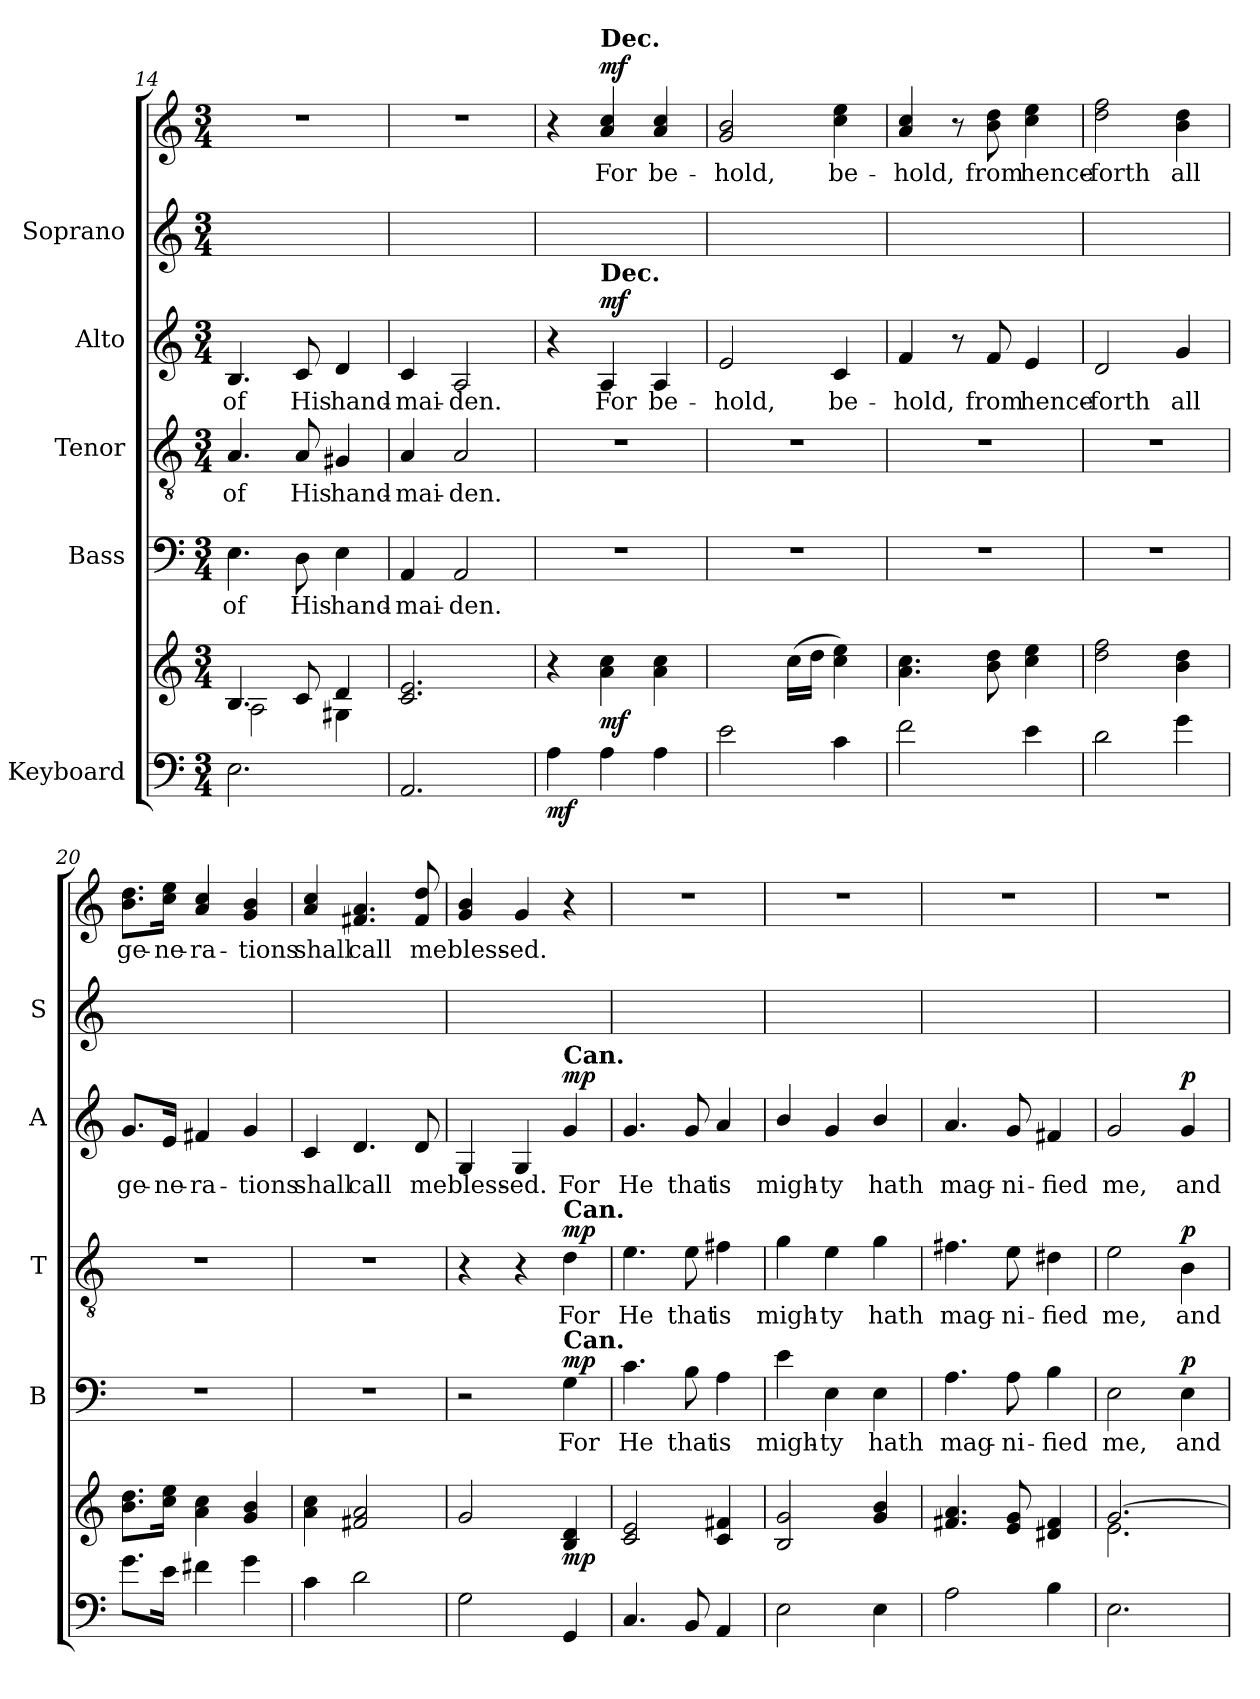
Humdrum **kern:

**kern	**kern	**dynam	**kern	**text	**dynam	**kern	**text	**dynam	**kern	**text	**dynam	**kern	**kern	**text	**dynam
*part5	*part5	*part5	*part4	*part4	*part4	*part3	*part3	*part3	*part2	*part2	*part2	*part1	*part1	*part1	*part1
*staff7	*staff6	*staff6/7	*staff5	*staff5	*staff5	*staff4	*staff4	*staff4	*staff3	*staff3	*staff3	*staff2	*staff1	*staff1	*staff1/2
*I"Keyboard	*	*	*I"Bass	*	*	*I"Tenor	*	*	*I"Alto	*	*	*I"Soprano	*	*	*
*	*	*	*I'B	*	*	*I'T	*	*	*I'A	*	*	*I'S	*	*	*
*clefF4	*clefG2	*	*clefF4	*	*	*clefGv2	*	*	*clefG2	*	*	*clefG2	*clefG2	*	*
*k[]	*k[]	*	*k[]	*	*	*k[]	*	*	*k[]	*	*	*k[]	*k[]	*	*
*M3/4	*M3/4	*	*M3/4	*	*	*M3/4	*	*	*M3/4	*	*	*M3/4	*M3/4	*	*
=14	=14	=14	=14	=14	=14	=14	=14	=14	=14	=14	=14	=14	=14	=14	=14
*	*^	*	*	*	*	*	*	*	*	*	*	*	*	*	*
!	!	!	!	!	!LO:LY:b	!	!	!LO:LY:b	!	!	!LO:LY:b	!	!	!	!	!
2.E\	4.B/	2A\	.	4.E\	of	.	4.A/	of	.	4.B/	of	.	2.ryy	2.r	.	.
!	!	!	!	!	!LO:LY:b	!	!	!LO:LY:b	!	!	!LO:LY:b	!	!	!	!	!
.	8c/	.	.	8D\	His	.	8A/	His	.	8c/	His	.	.	.	.	.
!	!	!	!	!	!LO:LY:b	!	!	!LO:LY:b	!	!	!LO:LY:b	!	!	!	!	!
.	4d/	4G#X\	.	4E\	hand-	.	4G#X/	hand-	.	4d/	hand-	.	.	.	.	.
=15	=15	=15	=15	=15	=15	=15	=15	=15	=15	=15	=15	=15	=15	=15	=15	=15
!	!	!	!	!	!LO:LY:b	!	!	!LO:LY:b	!	!	!LO:LY:b	!	!	!	!	!
2.AA/	2.c/ 2.e/	2.ryy	.	4AA/	-mai-	.	4A/	-mai-	.	4c/	-mai-	.	2.ryy	2.r	.	.
!	!	!	!	!	!LO:LY:b	!	!	!LO:LY:b	!	!	!LO:LY:b	!	!	!	!	!
.	.	.	.	2AA/	-den.	.	2A/	-den.	.	2A/	-den.	.	.	.	.	.
*	*v	*v	*	*	*	*	*	*	*	*	*	*	*	*	*	*
!!LO:PB:g=z
=16	=16	=16	=16	=16	=16	=16	=16	=16	=16	=16	=16	=16	=16	=16	=16
!	!	!LO:DY:b=2	!	!	!	!	!	!	!	!	!	!	!	!	!
4A\	4r	mf	2.r	.	.	2.r	.	.	4r	.	.	2.ryy	4r	.	.
!	!	!	!	!	!	!	!	!	!	!	!	!	!LO:TX:a:B:t=Dec.	!	!
!	!	!	!	!	!	!	!	!	!LO:TX:a:B:t=Dec.	!	!	!	!	!	!
!	!	!LO:DY:b	!	!	!	!	!	!	!	!LO:LY:b	!LO:DY:b	!	!	!LO:LY:b	!LO:DY:b
4A\	4a\ 4cc\	mf	.	.	.	.	.	.	4A/	For	mf	.	4a/ 4cc/	For	mf
!	!	!	!	!	!	!	!	!	!	!LO:LY:b	!	!	!	!LO:LY:b	!
4A\	4a\ 4cc\	.	.	.	.	.	.	.	4A/	be-	.	.	4a/ 4cc/	be-	.
=17	=17	=17	=17	=17	=17	=17	=17	=17	=17	=17	=17	=17	=17	=17	=17
!	!	!	!	!	!	!	!	!	!	!LO:LY:b	!	!	!	!LO:LY:b	!
2e\	4.g/yy 4.b/yy	.	2.r	.	.	2.r	.	.	2e/	-hold,	.	2.ryy	2g/ 2b/	-hold,	.
.	(>16cc!\LL	.	.	.	.	.	.	.	.	.	.	.	.	.	.
.	16dd!\JJ	.	.	.	.	.	.	.	.	.	.	.	.	.	.
!	!	!	!	!	!	!	!	!	!	!LO:LY:b	!	!	!	!LO:LY:b	!
4c\	4cc\ 4ee\)	.	.	.	.	.	.	.	4c/	be-	.	.	4cc\ 4ee\	be-	.
=18	=18	=18	=18	=18	=18	=18	=18	=18	=18	=18	=18	=18	=18	=18	=18
!	!	!	!	!	!	!	!	!	!	!LO:LY:b	!	!	!	!LO:LY:b	!
2f\	4.a\ 4.cc\	.	2.r	.	.	2.r	.	.	4f/	-hold,	.	2.ryy	4a/ 4cc/	-hold,	.
.	.	.	.	.	.	.	.	.	8r	.	.	.	8r	.	.
!	!	!	!	!	!	!	!	!	!	!LO:LY:b	!	!	!	!LO:LY:b	!
.	8b\ 8dd\	.	.	.	.	.	.	.	8f/	from	.	.	8b\ 8dd\	from	.
!	!	!	!	!	!	!	!	!	!	!LO:LY:b	!	!	!	!LO:LY:b	!
4e\	4cc\ 4ee\	.	.	.	.	.	.	.	4e/	hence-	.	.	4cc\ 4ee\	hence-	.
=19	=19	=19	=19	=19	=19	=19	=19	=19	=19	=19	=19	=19	=19	=19	=19
!	!	!	!	!	!	!	!	!	!	!LO:LY:b	!	!	!	!LO:LY:b	!
2d\	2dd\ 2ff\	.	2.r	.	.	2.r	.	.	2d/	-forth	.	2.ryy	2dd\ 2ff\	-forth	.
!	!	!	!	!	!	!	!	!	!	!LO:LY:b	!	!	!	!LO:LY:b	!
4g\	4b\ 4dd\	.	.	.	.	.	.	.	4g/	all	.	.	4b\ 4dd\	all	.
=20	=20	=20	=20	=20	=20	=20	=20	=20	=20	=20	=20	=20	=20	=20	=20
!	!	!	!	!	!	!	!	!	!	!LO:LY:b	!	!	!	!LO:LY:b	!
8.g\L	8.b\ 8.dd\L	.	2.r	.	.	2.r	.	.	8.g/L	ge-	.	2.ryy	8.b\ 8.dd\L	ge-	.
!	!	!	!	!	!	!	!	!	!	!LO:LY:b	!	!	!	!LO:LY:b	!
16e\Jk	16cc\ 16ee\Jk	.	.	.	.	.	.	.	16e/Jk	-ne-	.	.	16cc\ 16ee\Jk	-ne-	.
!	!	!	!	!	!	!	!	!	!	!LO:LY:b	!	!	!	!LO:LY:b	!
4f#X\	4a\ 4cc\	.	.	.	.	.	.	.	4f#X/	-ra-	.	.	4a/ 4cc/	-ra-	.
!	!	!	!	!	!	!	!	!	!	!LO:LY:b	!	!	!	!LO:LY:b	!
4g\	4g/ 4b/	.	.	.	.	.	.	.	4g/	-tions	.	.	4g/ 4b/	-tions	.
=21	=21	=21	=21	=21	=21	=21	=21	=21	=21	=21	=21	=21	=21	=21	=21
!	!	!	!	!	!	!	!	!	!	!LO:LY:b	!	!	!	!LO:LY:b	!
4c\	4a\ 4cc\	.	2.r	.	.	2.r	.	.	4c/	shall	.	2.ryy	4a/ 4cc/	shall	.
!	!	!	!	!	!	!	!	!	!	!LO:LY:b	!	!	!	!LO:LY:b	!
2d\	2f#X/ 2a/	.	.	.	.	.	.	.	4.d/	call	.	.	4.f#X/ 4.a/	call	.
!	!	!	!	!	!	!	!	!	!	!LO:LY:b	!	!	!	!LO:LY:b	!
.	.	.	.	.	.	.	.	.	8d/	me	.	.	8f#/ 8dd/	me	.
=22	=22	=22	=22	=22	=22	=22	=22	=22	=22	=22	=22	=22	=22	=22	=22
!	!	!	!	!	!	!	!	!	!	!LO:LY:b	!	!	!	!LO:LY:b	!
2G\	2g/	.	2r	.	.	4r	.	.	4G/	bless-	.	2.ryy	4g/ 4b/	bless-	.
!	!	!	!	!	!	!	!	!	!	!LO:LY:b	!	!	!	!LO:LY:b	!
.	.	.	.	.	.	4r	.	.	4G/	-ed.	.	.	4g/	-ed.	.
!	!	!	!	!	!	!	!	!	!LO:TX:a:B:t=Can.	!	!	!	!	!	!
!	!	!	!	!	!	!LO:TX:a:B:t=Can.	!	!	!	!	!	!	!	!	!
!	!	!	!LO:TX:a:B:t=Can.	!	!	!	!	!	!	!	!	!	!	!	!
!	!	!LO:DY:b	!	!LO:LY:b	!LO:DY:b	!	!LO:LY:b	!LO:DY:b	!	!LO:LY:b	!LO:DY:b	!	!	!	!
4GG/	4B/ 4d/	mp	4G\	For	mp	4d\	For	mp	4g/	For	mp	.	4r	.	.
=23	=23	=23	=23	=23	=23	=23	=23	=23	=23	=23	=23	=23	=23	=23	=23
!	!	!	!	!LO:LY:b	!	!	!LO:LY:b	!	!	!LO:LY:b	!	!	!	!	!
4.C/	2c/ 2e/	.	4.c\	He	.	4.e\	He	.	4.g/	He	.	2.ryy	2.r	.	.
!	!	!	!	!LO:LY:b	!	!	!LO:LY:b	!	!	!LO:LY:b	!	!	!	!	!
8BB/	.	.	8B\	that	.	8e\	that	.	8g/	that	.	.	.	.	.
!	!	!	!	!LO:LY:b	!	!	!LO:LY:b	!	!	!LO:LY:b	!	!	!	!	!
4AA/	4c/ 4f#X/	.	4A\	is	.	4f#X\	is	.	4a/	is	.	.	.	.	.
!!LO:PB:g=z
=24	=24	=24	=24	=24	=24	=24	=24	=24	=24	=24	=24	=24	=24	=24	=24
*	*^	*	*	*	*	*	*	*	*	*	*	*	*	*	*
!	!	!	!	!	!LO:LY:b	!	!	!LO:LY:b	!	!	!LO:LY:b	!	!	!	!	!
2E\	2B/ 2g/	2.ryy	.	4e\	migh-	.	4g\	migh-	.	4b/	migh-	.	2.ryy	2.r	.	.
!	!	!	!	!	!LO:LY:b	!	!	!LO:LY:b	!	!	!LO:LY:b	!	!	!	!	!
.	.	.	.	4E\	-ty	.	4e\	-ty	.	4g/	-ty	.	.	.	.	.
!	!	!	!	!	!LO:LY:b	!	!	!LO:LY:b	!	!	!LO:LY:b	!	!	!	!	!
4E\	4g/ 4b/	.	.	4E\	hath	.	4g\	hath	.	4b/	hath	.	.	.	.	.
=25	=25	=25	=25	=25	=25	=25	=25	=25	=25	=25	=25	=25	=25	=25	=25	=25
!	!	!	!	!	!LO:LY:b	!	!	!LO:LY:b	!	!	!LO:LY:b	!	!	!	!	!
2A\	4.f#X/ 4.a/	2.ryy	.	4.A\	mag-	.	4.f#X\	mag-	.	4.a/	mag-	.	2.ryy	2.r	.	.
!	!	!	!	!	!LO:LY:b	!	!	!LO:LY:b	!	!	!LO:LY:b	!	!	!	!	!
.	8e/ 8g/	.	.	8A\	-ni-	.	8e\	-ni-	.	8g/	-ni-	.	.	.	.	.
!	!	!	!	!	!LO:LY:b	!	!	!LO:LY:b	!	!	!LO:LY:b	!	!	!	!	!
4B\	4d#X/ 4f#/	.	.	4B\	-fied	.	4d#X\	-fied	.	4f#X/	-fied	.	.	.	.	.
=26	=26	=26	=26	=26	=26	=26	=26	=26	=26	=26	=26	=26	=26	=26	=26	=26
!	!	!	!	!	!LO:LY:b	!	!	!LO:LY:b	!	!	!LO:LY:b	!	!	!	!	!
2.E\	[2.g/	2.e\	.	2E\	me,	.	2e\	me,	.	2g/	me,	.	2.ryy	2.r	.	.
!	!	!	!	!	!LO:LY:b	!LO:DY:b	!	!LO:LY:b	!LO:DY:b	!	!LO:LY:b	!LO:DY:b	!	!	!	!
.	.	.	.	4E\	and	p	4B\	and	p	4g/	and	p	.	.	.	.
*	*v	*v	*	*	*	*	*	*	*	*	*	*	*	*	*	*
=	=	=	=	=	=	=	=	=	=	=	=	=	=	=	=
*-	*-	*-	*-	*-	*-	*-	*-	*-	*-	*-	*-	*-	*-	*-	*-
